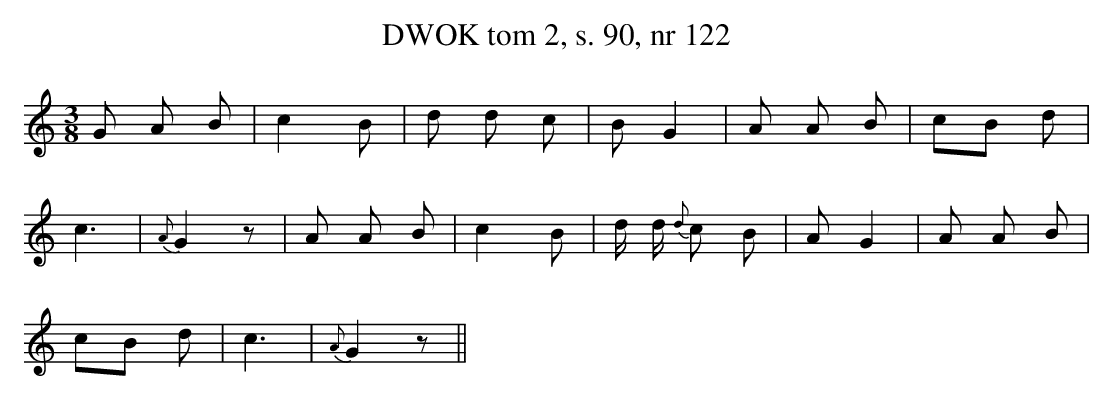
X:1
T: DWOK tom 2, s. 90, nr 122
L: 1/16
M: 3/8
K: C
G2 A2 B2 |\
c4 B2 |\
d2 d2 c2 |\
B2 G4 |\
A2 A2 B2 |\
c2B2 d2 |
c6  |\
{A}G4 z2 |\
A2 A2 B2 |\
c4 B2 |\
d d {d}c2 B2 |\
A2 G4 |\
A2 A2 B2 |
c2B2 d2 |\
c6 |\
{A}G4 z2 ||
